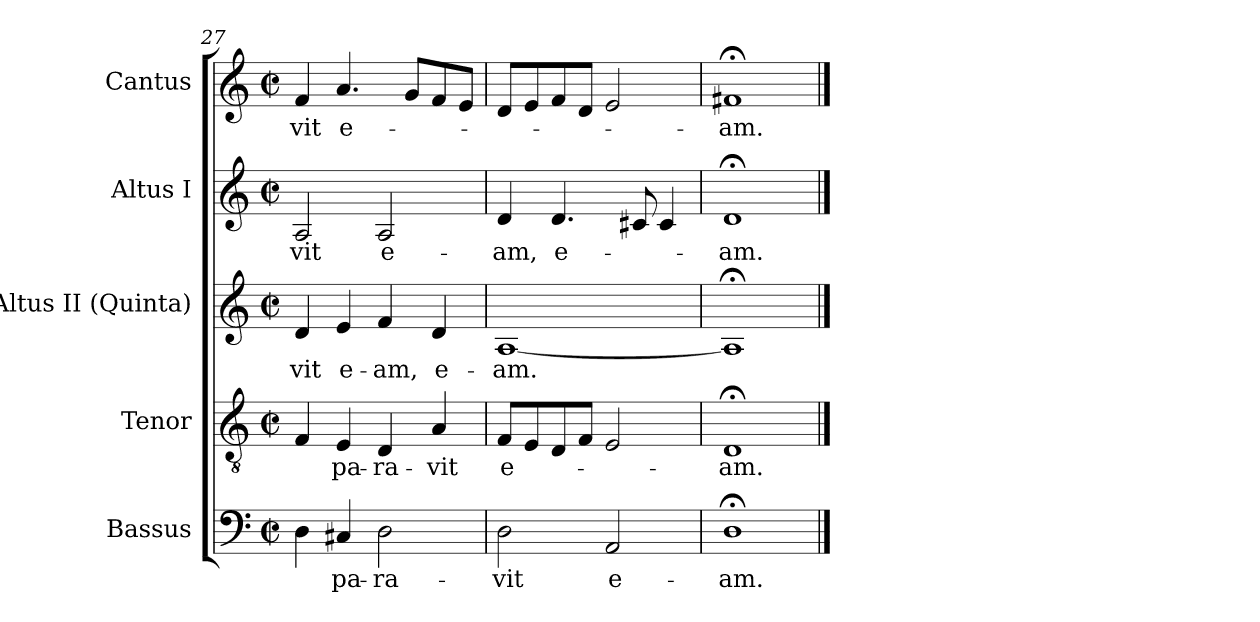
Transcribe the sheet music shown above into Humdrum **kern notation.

**kern	**text	**kern	**text	**kern	**text	**kern	**text	**kern	**text
*part5	*part5	*part4	*part4	*part3	*part3	*part2	*part2	*part1	*part1
*staff5	*staff5	*staff4	*staff4	*staff3	*staff3	*staff2	*staff2	*staff1	*staff1
*I"Bassus	*	*I"Tenor	*	*I"Altus II (Quinta)	*	*I"Altus I	*	*I"Cantus	*
*I'B.	*	*I'T.	*	*I'A.	*	*I'A.	*	*I'S.	*
*clefF4	*	*clefGv2	*	*clefG2	*	*clefG2	*	*clefG2	*
*	*	*ITrd7c12	*	*	*	*	*	*	*
*k[]	*	*k[]	*	*k[]	*	*k[]	*	*k[]	*
*C:	*	*C:	*	*C:	*	*C:	*	*C:	*
*M2/2	*	*M2/2	*	*M2/2	*	*M2/2	*	*M2/2	*
*met(c|)	*	*met(c|)	*	*met(c|)	*	*met(c|)	*	*met(c|)	*
=27	=27	=27	=27	=27	=27	=27	=27	=27	=27
!	!	!	!	!	!LO:LY:b:color=#000000	!	!	!	!
!	!	!	!	!	!	!	!LO:LY:b:color=#000000	!	!
!	!	!	!	!	!	!	!	!	!LO:LY:b:color=#000000
4Di\	.	4FFi/	.	4di/	-vit	2Ai/	-vit	4fi/	-vit
!	!LO:LY:b:color=#000000	!	!	!	!	!	!	!	!
!	!	!	!LO:LY:b:color=#000000	!	!	!	!	!	!
!	!	!	!	!	!LO:LY:b:color=#000000	!	!	!	!
!	!	!	!	!	!	!	!	!	!LO:LY:b:color=#000000
4C#Xi/	-pa-	4EEi/	-pa-	4ei/	e-	.	.	4.ai/	e-
!	!LO:LY:b:color=#000000	!	!	!	!	!	!	!	!
!	!	!	!LO:LY:b:color=#000000	!	!	!	!	!	!
!	!	!	!	!	!LO:LY:b:color=#000000	!	!	!	!
!	!	!	!	!	!	!	!LO:LY:b:color=#000000	!	!
2Di\	-ra-	4DDi/	-ra-	4fi/	-am,	2Ai/	e-	.	.
.	.	.	.	.	.	.	.	8gi/L	.
!	!	!	!LO:LY:b:color=#000000	!	!	!	!	!	!
!	!	!	!	!	!LO:LY:b:color=#000000	!	!	!	!
.	.	4AAi/	-vit	4di/	e-	.	.	8fi/	.
.	.	.	.	.	.	.	.	8ei/J	.
=28	=28	=28	=28	=28	=28	=28	=28	=28	=28
!	!LO:LY:b:color=#000000	!	!	!	!	!	!	!	!
!	!	!	!LO:LY:b:color=#000000	!	!	!	!	!	!
!	!	!	!	!	!LO:LY:b:color=#000000	!	!	!	!
!	!	!	!	!	!	!	!LO:LY:b:color=#000000	!	!
2Di\	-vit	8FFi/L	e-	[<1Ai	-am.	4di/	-am,	8di/L	.
.	.	8EEi/	.	.	.	.	.	8ei/	.
!	!	!	!	!	!	!	!LO:LY:b:color=#000000	!	!
.	.	8DDi/	.	.	.	4.di/	e-	8fi/	.
.	.	8FFi/J	.	.	.	.	.	8di/J	.
!	!LO:LY:b:color=#000000	!	!	!	!	!	!	!	!
2AAi/	e-	2EEi/	.	.	.	.	.	2ei/	.
.	.	.	.	.	.	8c#Xi/	.	.	.
.	.	.	.	.	.	4c#i/	.	.	.
=29	=29	=29	=29	=29	=29	=29	=29	=29	=29
!	!LO:LY:b:color=#000000	!	!	!	!	!	!	!	!
!	!	!	!LO:LY:b:color=#000000	!	!	!	!	!	!
!	!	!	!	!	!	!	!LO:LY:b:color=#000000	!	!
!	!	!	!	!	!	!	!	!	!LO:LY:b:color=#000000
1D;i	-am.	1DD;i	-am.	1A;i]	.	1d;i	-am.	1f#X;i	-am.
==	==	==	==	==	==	==	==	==	==
*-	*-	*-	*-	*-	*-	*-	*-	*-	*-
